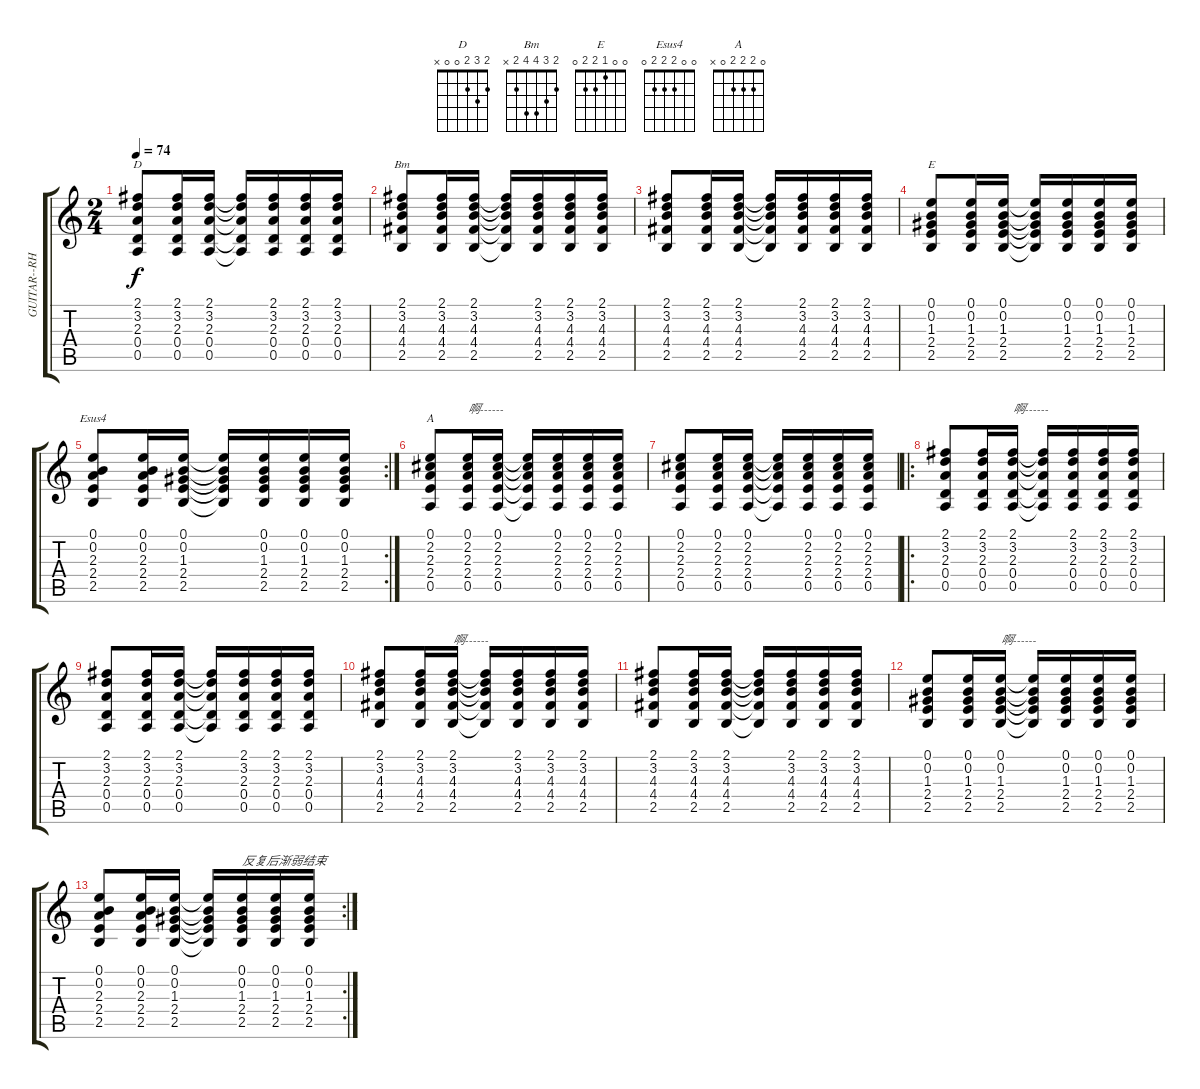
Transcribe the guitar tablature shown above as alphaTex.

\track ("GUITAR--RHYTHM" "GUITAR--RH") {instrument acousticguitarsteel}
\staff {score tabs}
\tuning (E4 B3 G3 D3 A2 E2) {hide}
\chord ("D" 2 3 2 0 0 x)
\chord ("Bm" 2 3 4 4 2 x)
\chord ("E" 0 0 1 2 2 0)
\chord ("Esus4" 0 0 2 2 2 0)
\chord ("A" 0 2 2 2 0 x)
\ts (2 4)
\tempo 74
\clef g2
\ks c
(2.1 3.2 2.3 0.4 0.5).8{ch "D" dy f} (2.1 3.2 2.3 0.4 0.5).16 (2.1 3.2 2.3 0.4 0.5).16 (2.1{t} 3.2{t} 2.3{t} 0.4{t} 0.5{t}).16 (2.1 3.2 2.3 0.4 0.5).16 (2.1 3.2 2.3 0.4 0.5).16 (2.1 3.2 2.3 0.4 0.5).16 |
(2.1 3.2 4.3 4.4 2.5).8{ch "Bm"} (2.1 3.2 4.3 4.4 2.5).16 (2.1 3.2 4.3 4.4 2.5).16 (2.1{t} 3.2{t} 4.3{t} 4.4{t} 2.5{t}).16 (2.1 3.2 4.3 4.4 2.5).16 (2.1 3.2 4.3 4.4 2.5).16 (2.1 3.2 4.3 4.4 2.5).16 |
(2.1 3.2 4.3 4.4 2.5).8 (2.1 3.2 4.3 4.4 2.5).16 (2.1 3.2 4.3 4.4 2.5).16 (2.1{t} 3.2{t} 4.3{t} 4.4{t} 2.5{t}).16 (2.1 3.2 4.3 4.4 2.5).16 (2.1 3.2 4.3 4.4 2.5).16 (2.1 3.2 4.3 4.4 2.5).16 |
(0.1 0.2 1.3 2.4 2.5).8{ch "E"} (0.1 0.2 1.3 2.4 2.5).16 (0.1 0.2 1.3 2.4 2.5).16 (0.1{t} 0.2{t} 1.3{t} 2.4{t} 2.5{t}).16 (0.1 0.2 1.3 2.4 2.5).16 (0.1 0.2 1.3 2.4 2.5).16 (0.1 0.2 1.3 2.4 2.5).16 |
\rc 2
(0.1 0.2 2.3 2.4 2.5).8{ch "Esus4"} (0.1 0.2 2.3 2.4 2.5).16 (0.1 0.2 1.3 2.4 2.5).16 (0.1{t} 0.2{t} 1.3{t} 2.4{t} 2.5{t}).16 (0.1 0.2 1.3 2.4 2.5).16 (0.1 0.2 1.3 2.4 2.5).16 (0.1 0.2 1.3 2.4 2.5).16 |
(0.1 2.2 2.3 2.4 0.5).8{ch "A"} (0.1 2.2 2.3 2.4 0.5).16{txt "啊------"} (0.1 2.2 2.3 2.4 0.5).16 (0.1{t} 2.2{t} 2.3{t} 2.4{t} 0.5{t}).16 (0.1 2.2 2.3 2.4 0.5).16 (0.1 2.2 2.3 2.4 0.5).16 (0.1 2.2 2.3 2.4 0.5).16 |
(0.1 2.2 2.3 2.4 0.5).8 (0.1 2.2 2.3 2.4 0.5).16 (0.1 2.2 2.3 2.4 0.5).16 (0.1{t} 2.2{t} 2.3{t} 2.4{t} 0.5{t}).16 (0.1 2.2 2.3 2.4 0.5).16 (0.1 2.2 2.3 2.4 0.5).16 (0.1 2.2 2.3 2.4 0.5).16 |
\ro
(2.1 3.2 2.3 0.4 0.5).8 (2.1 3.2 2.3 0.4 0.5).16 (2.1 3.2 2.3 0.4 0.5).16{txt "啊------"} (2.1{t} 3.2{t} 2.3{t} 0.4{t} 0.5{t}).16 (2.1 3.2 2.3 0.4 0.5).16 (2.1 3.2 2.3 0.4 0.5).16 (2.1 3.2 2.3 0.4 0.5).16 |
(2.1 3.2 2.3 0.4 0.5).8 (2.1 3.2 2.3 0.4 0.5).16 (2.1 3.2 2.3 0.4 0.5).16 (2.1{t} 3.2{t} 2.3{t} 0.4{t} 0.5{t}).16 (2.1 3.2 2.3 0.4 0.5).16 (2.1 3.2 2.3 0.4 0.5).16 (2.1 3.2 2.3 0.4 0.5).16 |
(2.1 3.2 4.3 4.4 2.5).8 (2.1 3.2 4.3 4.4 2.5).16 (2.1 3.2 4.3 4.4 2.5).16{txt "啊------"} (2.1{t} 3.2{t} 4.3{t} 4.4{t} 2.5{t}).16 (2.1 3.2 4.3 4.4 2.5).16 (2.1 3.2 4.3 4.4 2.5).16 (2.1 3.2 4.3 4.4 2.5).16 |
(2.1 3.2 4.3 4.4 2.5).8 (2.1 3.2 4.3 4.4 2.5).16 (2.1 3.2 4.3 4.4 2.5).16 (2.1{t} 3.2{t} 4.3{t} 4.4{t} 2.5{t}).16 (2.1 3.2 4.3 4.4 2.5).16 (2.1 3.2 4.3 4.4 2.5).16 (2.1 3.2 4.3 4.4 2.5).16 |
(0.1 0.2 1.3 2.4 2.5).8 (0.1 0.2 1.3 2.4 2.5).16 (0.1 0.2 1.3 2.4 2.5).16{txt "啊------"} (0.1{t} 0.2{t} 1.3{t} 2.4{t} 2.5{t}).16 (0.1 0.2 1.3 2.4 2.5).16 (0.1 0.2 1.3 2.4 2.5).16 (0.1 0.2 1.3 2.4 2.5).16 |
\rc 2
(0.1 0.2 2.3 2.4 2.5).8 (0.1 0.2 2.3 2.4 2.5).16 (0.1 0.2 1.3 2.4 2.5).16 (0.1{t} 0.2{t} 1.3{t} 2.4{t} 2.5{t}).16 (0.1 0.2 1.3 2.4 2.5).16{txt "反复后渐弱结束"} (0.1 0.2 1.3 2.4 2.5).16 (0.1 0.2 1.3 2.4 2.5).16
